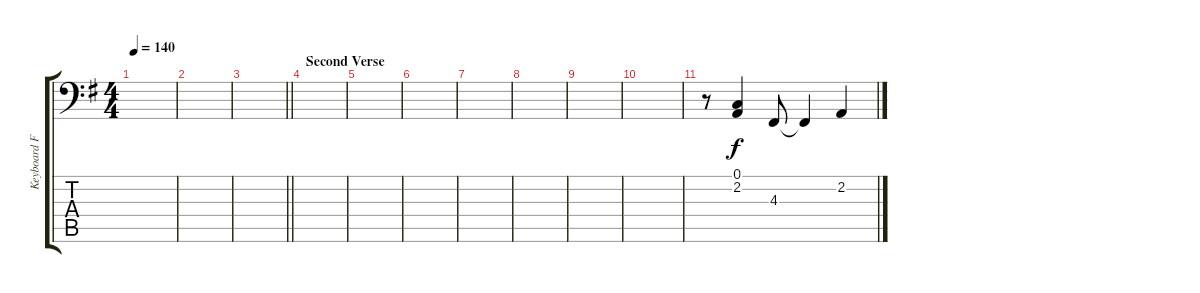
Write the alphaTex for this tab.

\track ("Keyboard Fills" "Keyboard F") {instrument synthbrass2}
\staff {score tabs}
\tuning (C3 G2 D2 A1 E1 B0) {hide}
\ts (4 4)
\tempo 140
\clef f4
\ks g
|
|
\barLineRight lightlight
|
\section ("" "Second Verse")
|
|
|
|
|
|
|
r.8 (0.1 2.2).4 4.3.8 4.3{t}.4 2.2.4
